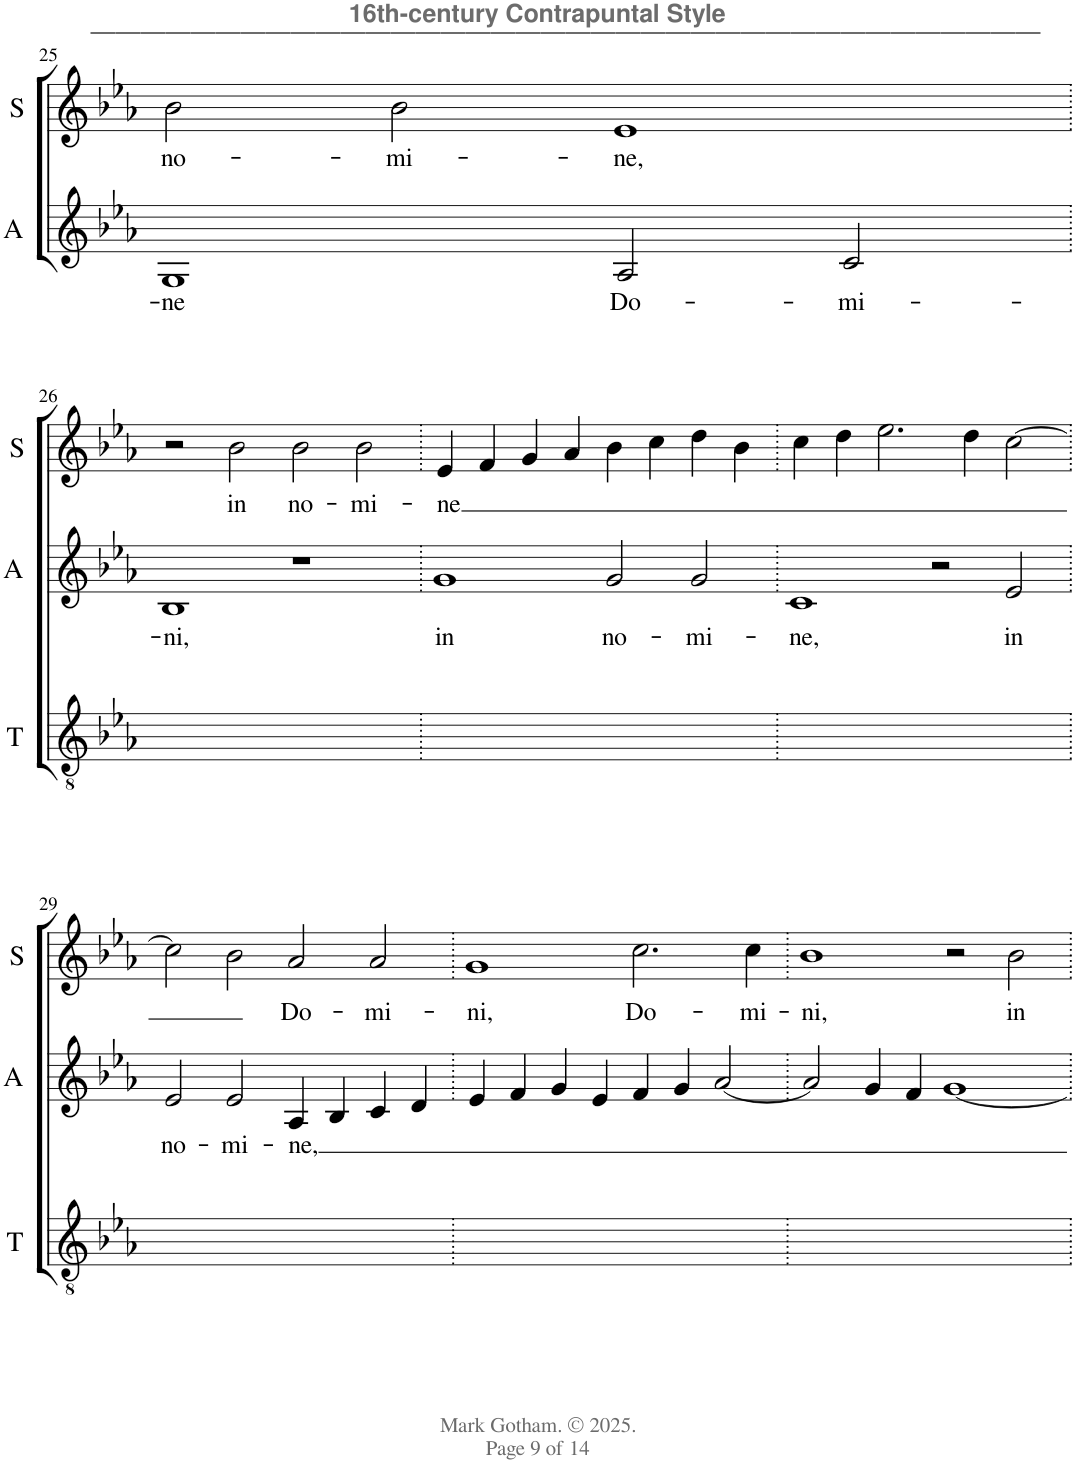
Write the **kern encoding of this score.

**kern	**text	**kern	**text
*part2	*part2	*part1	*part1
*staff2	*staff2	*staff1	*staff1
*I"Alto	*	*I"Soprano	*
*I'A	*	*I'S	*
!!LO:PB:g=z
*clefG2	*	*clefG2	*
*k[b-e-a-]	*	*k[b-e-a-]	*
*M4/2	*	*M4/2	*
=25	=25	=25	=25
!	!LO:LY:b	!	!LO:LY:b
1G	-ne	2b-\	no-
!	!	!	!LO:LY:b
.	.	2b-\	-mi-
!	!LO:LY:b	!	!LO:LY:b
2A-/	Do-	1e-	-ne,
!	!LO:LY:b	!	!
2c/	-mi-	.	.
!!LO:LB:g=z
=26.	=26.	=26.	=26.
!	!LO:LY:b	!	!
1B-	-ni,	2r	.
!	!	!	!LO:LY:b
.	.	2b-\	in
!	!	!	!LO:LY:b
1r	.	2b-\	no-
!	!	!	!LO:LY:b
.	.	2b-\	-mi-
=27.	=27.	=27.	=27.
!	!LO:LY:b	!	!LO:LY:b
1g	in	4e-/	-ne
.	.	4f/	.
.	.	4g/	.
.	.	4a-/	.
!	!LO:LY:b	!	!
2g/	no-	4b-\	.
.	.	4cc\	.
!	!LO:LY:b	!	!
2g/	-mi-	4dd\	.
.	.	4b-\	.
=28.	=28.	=28.	=28.
!	!LO:LY:b	!	!
1c	-ne,	4cc\	.
.	.	4dd\	.
.	.	2.ee-\	.
2r	.	.	.
.	.	4dd\	.
!	!LO:LY:b	!	!
2e-/	in	[2cc\	.
!!LO:LB:g=z
=29.	=29.	=29.	=29.
!	!LO:LY:b	!	!
2e-/	no-	2cc\]	.
!	!LO:LY:b	!	!
2e-/	-mi-	2b-\	.
!	!LO:LY:b	!	!LO:LY:b
4A-/	-ne,	2a-/	Do-
4B-/	.	.	.
!	!	!	!LO:LY:b
4c/	.	2a-/	-mi-
4d/	.	.	.
=30.	=30.	=30.	=30.
!	!	!	!LO:LY:b
4e-/	.	1g	-ni,
4f/	.	.	.
4g/	.	.	.
4e-/	.	.	.
!	!	!	!LO:LY:b
4f/	.	2.cc\	Do-
4g/	.	.	.
[2a-/	.	.	.
!	!	!	!LO:LY:b
.	.	4cc\	-mi-
=31.	=31.	=31.	=31.
!	!	!	!LO:LY:b
2a-/]	.	1b-	-ni,
4g/	.	.	.
4f/	.	.	.
[1g	.	2r	.
!	!	!	!LO:LY:b
.	.	2b-\	in
=.	=.	=.	=.
*-	*-	*-	*-
